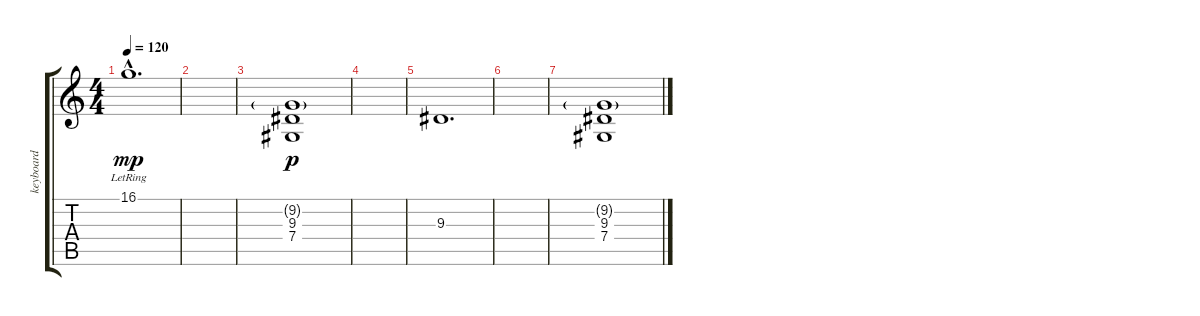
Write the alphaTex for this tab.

\track ("keyboard" "keyboard") {instrument fx6goblins}
\staff {score tabs}
\tuning (Eb4 Bb3 Gb3 Db3 Ab2 Eb2) {hide}
\ts (4 4)
\tempo 120
\clef g2
\ks c
16.1{hac lr}.1{d dy mp} |
|
(9.2{g} 9.3 7.4).1{dy p} |
|
9.3.1{d} |
|
(9.2{g} 9.3 7.4).1
